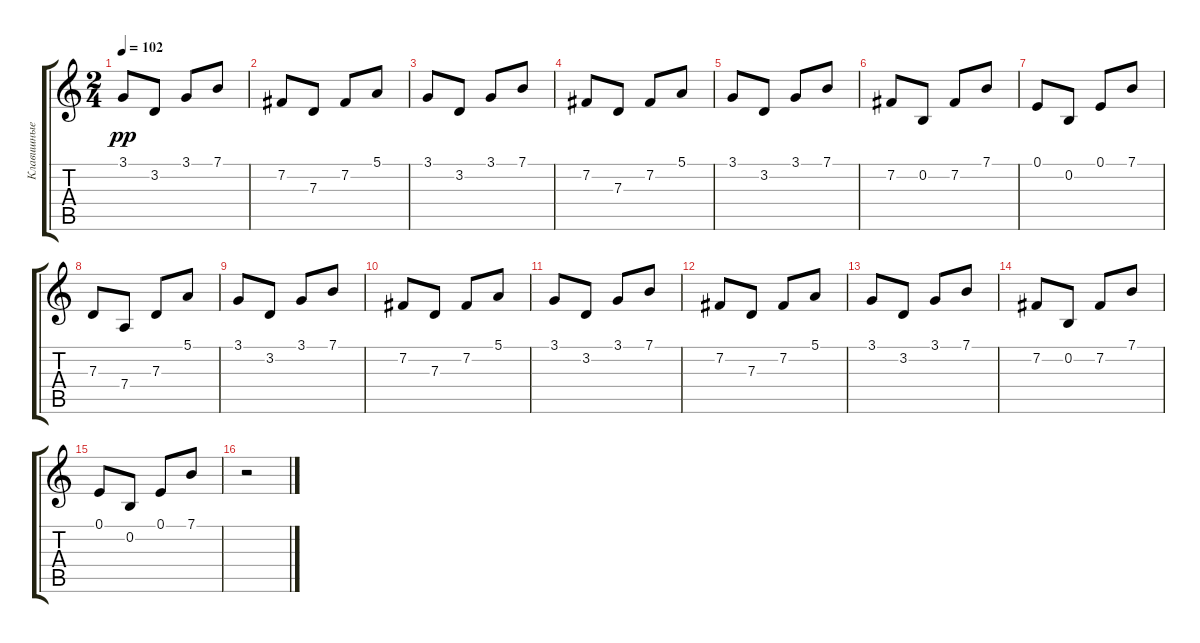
\track ("Клавишные" "Клавишные") {instrument pad1newage}
\staff {score tabs}
\tuning (E4 B3 G3 D3 A2 E2) {hide}
\ts (2 4)
\tempo 102
\clef g2
\ks c
3.1.8{dy pp volume 16} 3.2.8 3.1.8 7.1.8 |
7.2.8 7.3.8 7.2.8 5.1.8 |
3.1.8 3.2.8 3.1.8 7.1.8 |
7.2.8 7.3.8 7.2.8 5.1.8 |
3.1.8 3.2.8 3.1.8 7.1.8 |
7.2.8 0.2.8 7.2.8 7.1.8 |
0.1.8 0.2.8 0.1.8 7.1.8 |
7.3.8 7.4.8 7.3.8 5.1.8 |
3.1.8 3.2.8 3.1.8 7.1.8 |
7.2.8 7.3.8 7.2.8 5.1.8 |
3.1.8 3.2.8 3.1.8 7.1.8 |
7.2.8 7.3.8 7.2.8 5.1.8 |
3.1.8 3.2.8 3.1.8 7.1.8 |
7.2.8 0.2.8 7.2.8 7.1.8 |
0.1.8 0.2.8 0.1.8 7.1.8 |
r.2
